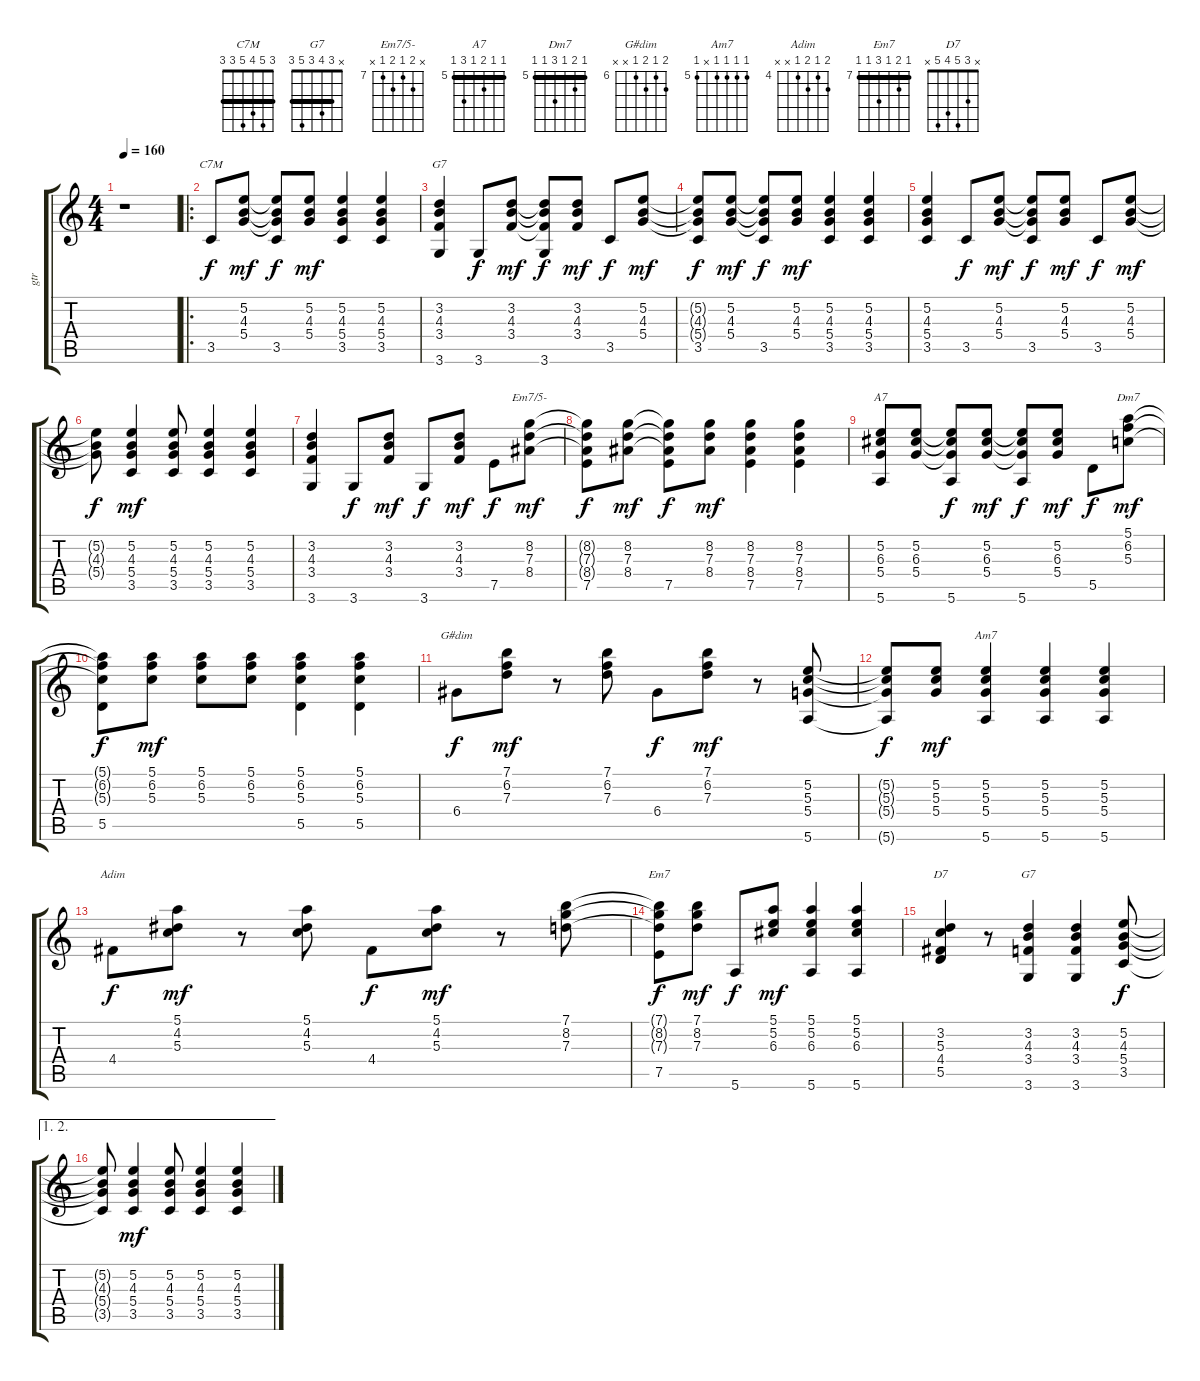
\track ("gtr" "gtr") {instrument acousticguitarnylon}
\staff {score tabs}
\tuning (E4 B3 G3 D3 A2 E2) {hide}
\chord ("C7M" 3 5 4 5 3 3) {barre 3}
\chord ("G7" 3 3 4 3 5 3) {barre 3}
\chord ("Em7/5-" x 8 7 8 7 x) {firstfret 7}
\chord ("A7" 5 5 6 5 7 5) {firstfret 5 barre 5}
\chord ("Dm7" 5 6 5 7 5 5) {firstfret 5 barre 5}
\chord ("G#dim" 7 6 7 6 x x) {firstfret 6}
\chord ("Am7" 5 5 5 5 x 5) {firstfret 5}
\chord ("Adim" 5 4 5 4 x x) {firstfret 4}
\chord ("Em7" 7 8 7 9 7 7) {firstfret 7 barre 7}
\chord ("D7" x 3 5 4 5 x)
\chord ("G7" x 3 4 3 5 3) {barre 3}
\ts (4 4)
\tempo 160
\clef g2
\ks c
r.1{dy f instrument acousticguitarnylon} |
\ro
3.5.8{ch "C7M"} (5.2 4.3 5.4).8{dy mf} (5.2{t} 4.3{t} 5.4{t} 3.5).8{dy f} (5.2 4.3 5.4).8{dy mf} (5.2 4.3 5.4 3.5).4 (5.2 4.3 5.4 3.5).4 |
(3.2 4.3 3.4 3.6).4{ch "G7"} 3.6.8{dy f} (3.2 4.3 3.4).8{dy mf} (3.2{t} 4.3{t} 3.4{t} 3.6).8{dy f} (3.2 4.3 3.4).8{dy mf} 3.5.8{dy f} (5.2 4.3 5.4).8{dy mf} |
(5.2{t} 4.3{t} 5.4{t} 3.5).8{dy f} (5.2 4.3 5.4).8{dy mf} (5.2{t} 4.3{t} 5.4{t} 3.5).8{dy f} (5.2 4.3 5.4).8{dy mf} (5.2 4.3 5.4 3.5).4 (5.2 4.3 5.4 3.5).4 |
(5.2 4.3 5.4 3.5).4 3.5.8{dy f} (5.2 4.3 5.4).8{dy mf} (5.2{t} 4.3{t} 5.4{t} 3.5).8{dy f} (5.2 4.3 5.4).8{dy mf} 3.5.8{dy f} (5.2 4.3 5.4).8{dy mf} |
(5.2{t} 4.3{t} 5.4{t}).8{dy f} (5.2 4.3 5.4 3.5).4{dy mf} (5.2 4.3 5.4 3.5).8 (5.2 4.3 5.4 3.5).4 (5.2 4.3 5.4 3.5).4 |
(3.2 4.3 3.4 3.6).4 3.6.8{dy f} (3.2 4.3 3.4).8{dy mf} 3.6.8{dy f} (3.2 4.3 3.4).8{dy mf} 7.5.8{dy f} (8.2 7.3 8.4).8{ch "Em7/5-" dy mf} |
(8.2{t} 7.3{t} 8.4{t} 7.5).8{dy f} (8.2 7.3 8.4).8{dy mf} (8.2{t} 7.3{t} 8.4{t} 7.5).8{dy f} (8.2 7.3 8.4).8{dy mf} (8.2 7.3 8.4 7.5).4 (8.2 7.3 8.4 7.5).4 |
(5.2 6.3 5.4 5.6).8{ch "A7"} (5.2 6.3 5.4).8 (5.2{t} 6.3{t} 5.4{t} 5.6).8{dy f} (5.2 6.3 5.4).8{dy mf} (5.2{t} 6.3{t} 5.4{t} 5.6).8{dy f} (5.2 6.3 5.4).8{dy mf} 5.5.8{dy f} (5.1 6.2 5.3).8{ch "Dm7" dy mf} |
(5.1{t} 6.2{t} 5.3{t} 5.5).8{dy f} (5.1 6.2 5.3).8{dy mf} (5.1 6.2 5.3).8 (5.1 6.2 5.3).8 (5.1 6.2 5.3 5.5).4 (5.1 6.2 5.3 5.5).4 |
6.4.8{ch "G#dim" dy f} (7.1 6.2 7.3).8{dy mf} r.8 (7.1 6.2 7.3).8 6.4.8{dy f} (7.1 6.2 7.3).8{dy mf} r.8 (5.2 5.3 5.4 5.6).8 |
(5.2{t} 5.3{t} 5.4{t} 5.6{t}).8{dy f} (5.2 5.3 5.4).8{dy mf} (5.2 5.3 5.4 5.6).4{ch "Am7"} (5.2 5.3 5.4 5.6).4 (5.2 5.3 5.4 5.6).4 |
4.4.8{ch "Adim" dy f} (5.1 4.2 5.3).8{dy mf} r.8 (5.1 4.2 5.3).8 4.4.8{dy f} (5.1 4.2 5.3).8{dy mf} r.8 (7.1 8.2 7.3).8 |
(7.1{t} 8.2{t} 7.3{t} 7.5).8{ch "Em7" dy f} (7.1 8.2 7.3).8{dy mf} 5.6.8{dy f} (5.1 5.2 6.3).8{dy mf} (5.1 5.2 6.3 5.6).4 (5.1 5.2 6.3 5.6).4 |
(3.2 5.3 4.4 5.5).4{ch "D7"} r.8 (3.2 4.3 3.4 3.6).4{ch "G7"} (3.2 4.3 3.4 3.6).4 (5.2 4.3 5.4 3.5).8{dy f} |
\ae (1 2)
(5.2{t} 4.3{t} 5.4{t} 3.5{t}).8 (5.2 4.3 5.4 3.5).4{dy mf} (5.2 4.3 5.4 3.5).8 (5.2 4.3 5.4 3.5).4 (5.2 4.3 5.4 3.5).4
